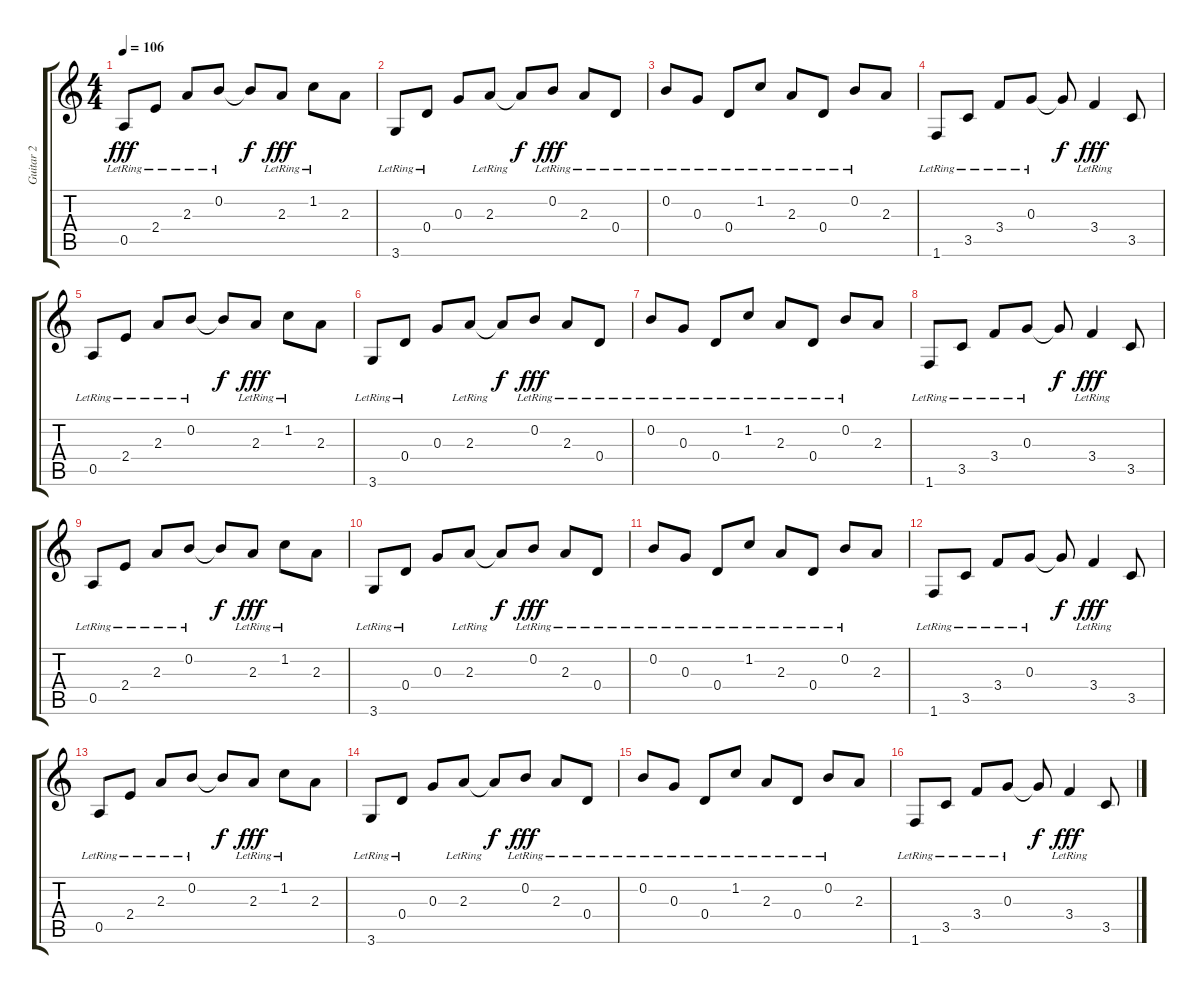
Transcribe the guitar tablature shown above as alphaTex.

\track ("Guitar 2" "Guitar 2") {instrument acousticguitarsteel}
\staff {score tabs}
\tuning (E4 B3 G3 D3 A2 E2) {hide}
\ts (4 4)
\tempo 106
\clef g2
\ks c
0.5{lr}.8{dy fff} 2.4{lr}.8 2.3{lr}.8 0.2{lr}.8 0.2{t}.8{dy f} 2.3{lr}.8{dy fff} 1.2{lr}.8 2.3.8 |
3.6{lr}.8 0.4{lr}.8 0.3.8 2.3{lr}.8 2.3{t}.8{dy f} 0.2{lr}.8{dy fff} 2.3{lr}.8 0.4{lr}.8 |
0.2{lr}.8 0.3{lr}.8 0.4{lr}.8 1.2{lr}.8 2.3{lr}.8 0.4{lr}.8 0.2{lr}.8 2.3.8 |
1.6{lr}.8 3.5{lr}.8 3.4{lr}.8 0.3{lr}.8 0.3{t}.8{dy f} 3.4{lr}.4{dy fff} 3.5.8 |
0.5{lr}.8 2.4{lr}.8 2.3{lr}.8 0.2{lr}.8 0.2{t}.8{dy f} 2.3{lr}.8{dy fff} 1.2{lr}.8 2.3.8 |
3.6{lr}.8 0.4{lr}.8 0.3.8 2.3{lr}.8 2.3{t}.8{dy f} 0.2{lr}.8{dy fff} 2.3{lr}.8 0.4{lr}.8 |
0.2{lr}.8 0.3{lr}.8 0.4{lr}.8 1.2{lr}.8 2.3{lr}.8 0.4{lr}.8 0.2{lr}.8 2.3.8 |
1.6{lr}.8 3.5{lr}.8 3.4{lr}.8 0.3{lr}.8 0.3{t}.8{dy f} 3.4{lr}.4{dy fff} 3.5.8 |
0.5{lr}.8 2.4{lr}.8 2.3{lr}.8 0.2{lr}.8 0.2{t}.8{dy f} 2.3{lr}.8{dy fff} 1.2{lr}.8 2.3.8 |
3.6{lr}.8 0.4{lr}.8 0.3.8 2.3{lr}.8 2.3{t}.8{dy f} 0.2{lr}.8{dy fff} 2.3{lr}.8 0.4{lr}.8 |
0.2{lr}.8 0.3{lr}.8 0.4{lr}.8 1.2{lr}.8 2.3{lr}.8 0.4{lr}.8 0.2{lr}.8 2.3.8 |
1.6{lr}.8 3.5{lr}.8 3.4{lr}.8 0.3{lr}.8 0.3{t}.8{dy f} 3.4{lr}.4{dy fff} 3.5.8 |
0.5{lr}.8 2.4{lr}.8 2.3{lr}.8 0.2{lr}.8 0.2{t}.8{dy f} 2.3{lr}.8{dy fff} 1.2{lr}.8 2.3.8 |
3.6{lr}.8 0.4{lr}.8 0.3.8 2.3{lr}.8 2.3{t}.8{dy f} 0.2{lr}.8{dy fff} 2.3{lr}.8 0.4{lr}.8 |
0.2{lr}.8 0.3{lr}.8 0.4{lr}.8 1.2{lr}.8 2.3{lr}.8 0.4{lr}.8 0.2{lr}.8 2.3.8 |
1.6{lr}.8 3.5{lr}.8 3.4{lr}.8 0.3{lr}.8 0.3{t}.8{dy f} 3.4{lr}.4{dy fff} 3.5.8
